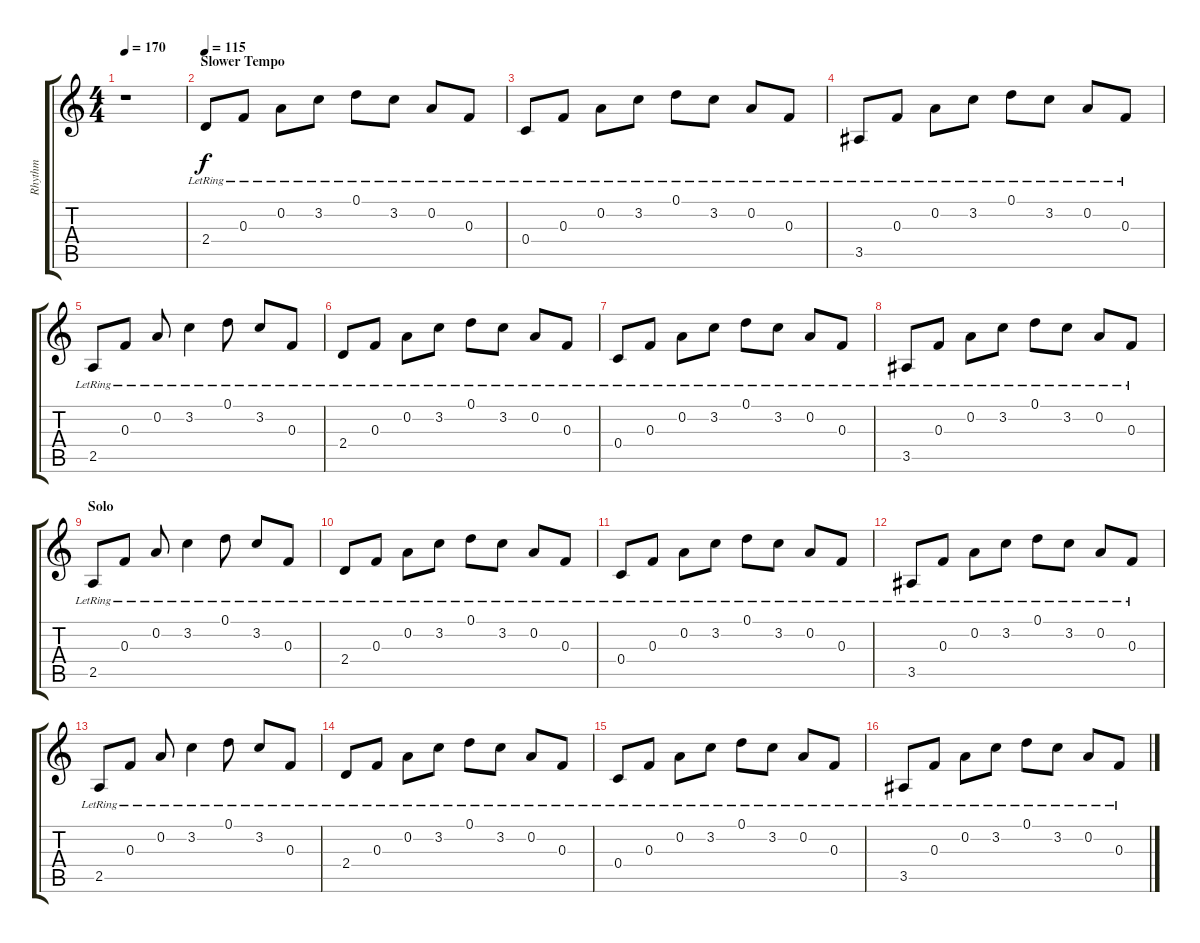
\track ("Rhythm" "Rhythm") {instrument distortionguitar}
\staff {score tabs}
\tuning (D4 A3 F3 C3 G2 D2) {hide}
\ts (4 4)
\tempo 170
\clef g2
\ks c
r.1{dy f} |
\section ("" "Slower Tempo")
\tempo 115
2.4{lr}.8{volume 16 instrument acousticguitarsteel} 0.3{lr}.8 0.2{lr}.8 3.2{lr}.8 0.1{lr}.8 3.2{lr}.8 0.2{lr}.8 0.3{lr}.8 |
0.4{lr}.8 0.3{lr}.8 0.2{lr}.8 3.2{lr}.8 0.1{lr}.8 3.2{lr}.8 0.2{lr}.8 0.3{lr}.8 |
3.5{lr}.8 0.3{lr}.8 0.2{lr}.8 3.2{lr}.8 0.1{lr}.8 3.2{lr}.8 0.2{lr}.8 0.3{lr}.8 |
2.5{lr}.8 0.3{lr}.8 0.2{lr}.8 3.2{lr}.4 0.1{lr}.8 3.2{lr}.8 0.3{lr}.8 |
2.4{lr}.8 0.3{lr}.8 0.2{lr}.8 3.2{lr}.8 0.1{lr}.8 3.2{lr}.8 0.2{lr}.8 0.3{lr}.8 |
0.4{lr}.8 0.3{lr}.8 0.2{lr}.8 3.2{lr}.8 0.1{lr}.8 3.2{lr}.8 0.2{lr}.8 0.3{lr}.8 |
3.5{lr}.8 0.3{lr}.8 0.2{lr}.8 3.2{lr}.8 0.1{lr}.8 3.2{lr}.8 0.2{lr}.8 0.3{lr}.8 |
\section ("" "Solo")
2.5{lr}.8 0.3{lr}.8 0.2{lr}.8 3.2{lr}.4 0.1{lr}.8 3.2{lr}.8 0.3{lr}.8 |
2.4{lr}.8 0.3{lr}.8 0.2{lr}.8 3.2{lr}.8 0.1{lr}.8 3.2{lr}.8 0.2{lr}.8 0.3{lr}.8 |
0.4{lr}.8 0.3{lr}.8 0.2{lr}.8 3.2{lr}.8 0.1{lr}.8 3.2{lr}.8 0.2{lr}.8 0.3{lr}.8 |
3.5{lr}.8 0.3{lr}.8 0.2{lr}.8 3.2{lr}.8 0.1{lr}.8 3.2{lr}.8 0.2{lr}.8 0.3{lr}.8 |
2.5{lr}.8 0.3{lr}.8 0.2{lr}.8 3.2{lr}.4 0.1{lr}.8 3.2{lr}.8 0.3{lr}.8 |
2.4{lr}.8 0.3{lr}.8 0.2{lr}.8 3.2{lr}.8 0.1{lr}.8 3.2{lr}.8 0.2{lr}.8 0.3{lr}.8 |
0.4{lr}.8 0.3{lr}.8 0.2{lr}.8 3.2{lr}.8 0.1{lr}.8 3.2{lr}.8 0.2{lr}.8 0.3{lr}.8 |
3.5{lr}.8 0.3{lr}.8 0.2{lr}.8 3.2{lr}.8 0.1{lr}.8 3.2{lr}.8 0.2{lr}.8 0.3{lr}.8
